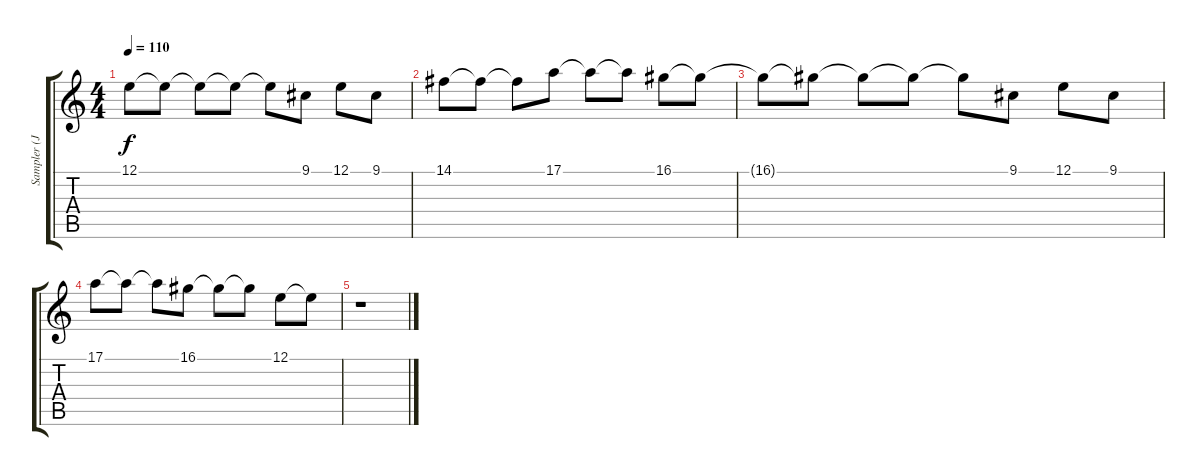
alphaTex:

\track ("Sampler (Joseph Hahn)" "Sampler (J") {instrument fx5brightness}
\staff {score tabs}
\tuning (E4 B3 G3 D3 A2 E2) {hide}
\ts (4 4)
\tempo 110
\clef g2
\ks c
12.1{t}.8{dy f} 12.1{t}.8 12.1{t}.8 12.1{t}.8 12.1{t}.8 9.1.8 12.1.8 9.1.8 |
14.1.8 14.1{t}.8 14.1{t}.8 17.1.8 17.1{t}.8 17.1{t}.8 16.1.8 16.1{t}.8 |
16.1{t}.8 16.1{t}.8 16.1{t}.8 16.1{t}.8 16.1{t}.8 9.1.8 12.1.8 9.1.8 |
17.1.8 17.1{t}.8 17.1{t}.8 16.1.8 16.1{t}.8 16.1{t}.8 12.1.8 12.1{t}.8 |
r.1
